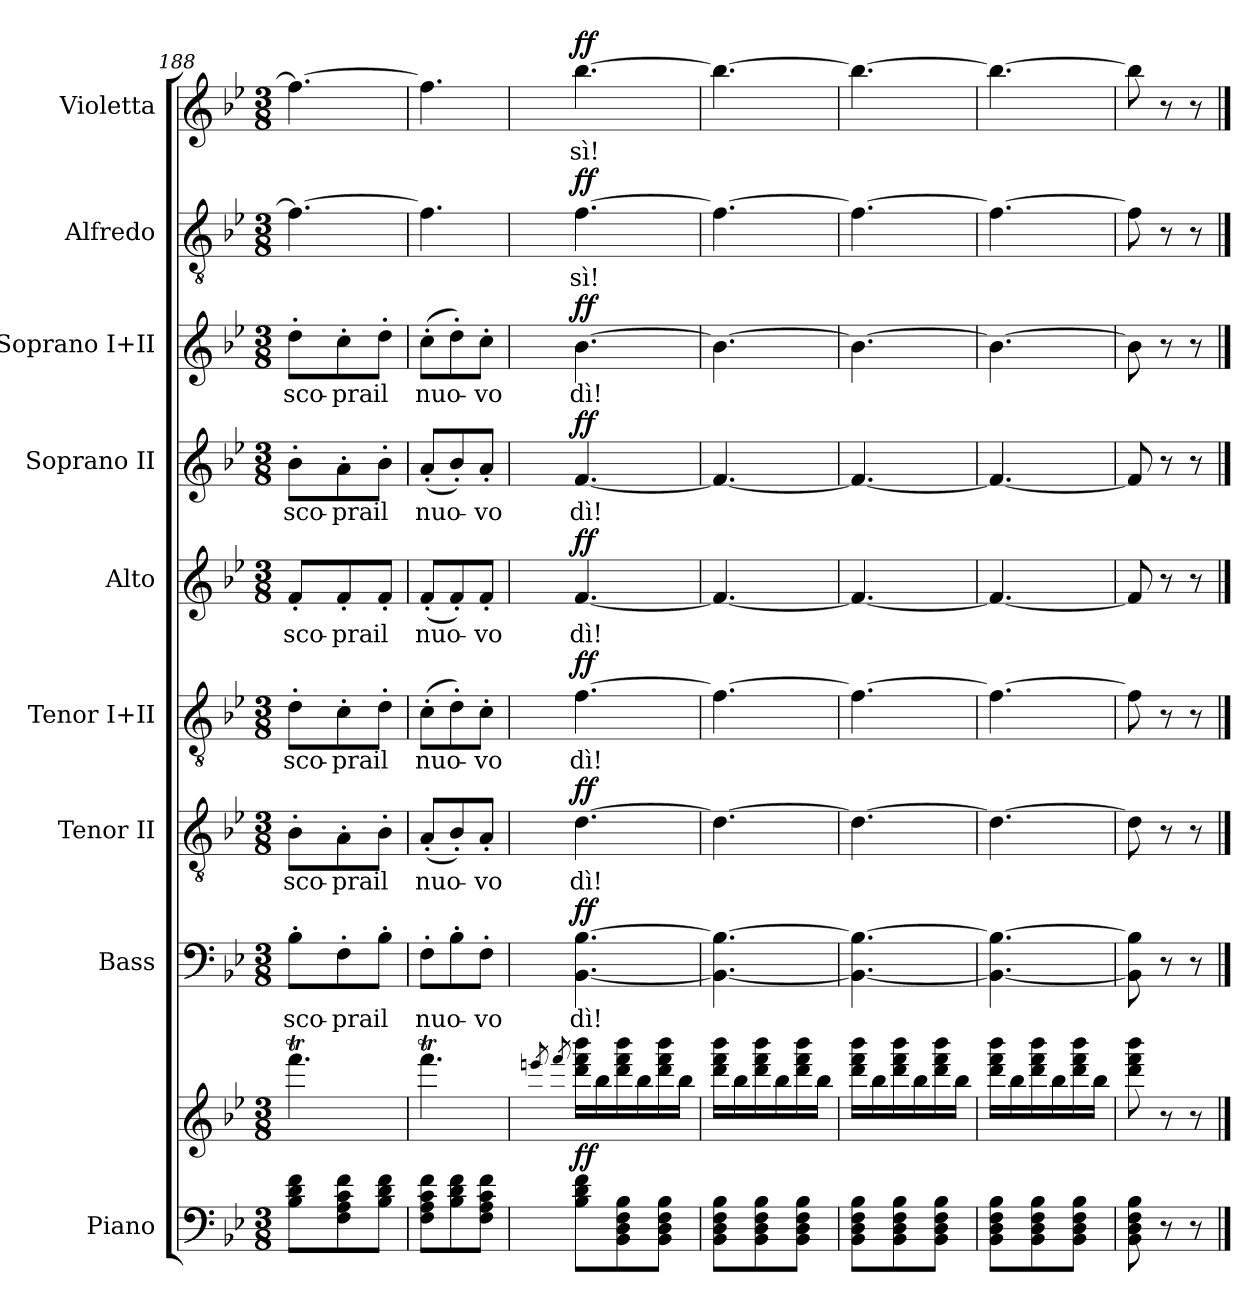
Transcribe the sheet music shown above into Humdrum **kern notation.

**kern	**kern	**dynam	**kern	**text	**dynam	**kern	**text	**dynam	**kern	**text	**dynam	**kern	**text	**dynam	**kern	**text	**dynam	**kern	**text	**dynam	**kern	**text	**dynam	**kern	**text	**dynam
*part9	*part9	*part9	*part8	*part8	*part8	*part7	*part7	*part7	*part6	*part6	*part6	*part5	*part5	*part5	*part4	*part4	*part4	*part3	*part3	*part3	*part2	*part2	*part2	*part1	*part1	*part1
*staff10	*staff9	*staff9/10	*staff8	*staff8	*staff8	*staff7	*staff7	*staff7	*staff6	*staff6	*staff6	*staff5	*staff5	*staff5	*staff4	*staff4	*staff4	*staff3	*staff3	*staff3	*staff2	*staff2	*staff2	*staff1	*staff1	*staff1
*I"Piano	*	*	*I"Bass	*	*	*I"Tenor II	*	*	*I"Tenor I+II	*	*	*I"Alto	*	*	*I"Soprano II	*	*	*I"Soprano I+II	*	*	*I"Alfredo	*	*	*I"Violetta	*	*
*I'Pno.	*	*	*I'B.	*	*	*I'T.II	*	*	*I'T.I+II	*	*	*I'A.	*	*	*I'S.II	*	*	*I'S.I+II	*	*	*I'Alf.	*	*	*I'Vio.	*	*
*clefF4	*clefG2	*	*clefF4	*	*	*clefGv2	*	*	*clefGv2	*	*	*clefG2	*	*	*clefG2	*	*	*clefG2	*	*	*clefGv2	*	*	*clefG2	*	*
*k[b-e-]	*k[b-e-]	*	*k[b-e-]	*	*	*k[b-e-]	*	*	*k[b-e-]	*	*	*k[b-e-]	*	*	*k[b-e-]	*	*	*k[b-e-]	*	*	*k[b-e-]	*	*	*k[b-e-]	*	*
*M3/8	*M3/8	*	*M3/8	*	*	*M3/8	*	*	*M3/8	*	*	*M3/8	*	*	*M3/8	*	*	*M3/8	*	*	*M3/8	*	*	*M3/8	*	*
=188	=188	=188	=188	=188	=188	=188	=188	=188	=188	=188	=188	=188	=188	=188	=188	=188	=188	=188	=188	=188	=188	=188	=188	=188	=188	=188
8B-\ 8d\ 8f\L	4.fffT\	.	8B-'\L	sco-	.	8B-'\L	sco-	.	8d'\L	sco-	.	8f'/L	sco-	.	8b-'\L	sco-	.	8dd'\L	sco-	.	4.f\_	.	.	4.ff\_	.	.
8F\ 8A\ 8c\ 8f\	.	.	8F'\	-pra	.	8A'\	-pra	.	8c'\	-pra	.	8f'/	-pra	.	8a'\	-pra	.	8cc'\	-pra	.	.	.	.	.	.	.
8B-\ 8d\ 8f\J	.	.	8B-'\J	il	.	8B-'\J	il	.	8d'\J	il	.	8f'/J	il	.	8b-'\J	il	.	8dd'\J	il	.	.	.	.	.	.	.
=189	=189	=189	=189	=189	=189	=189	=189	=189	=189	=189	=189	=189	=189	=189	=189	=189	=189	=189	=189	=189	=189	=189	=189	=189	=189	=189
8F\ 8A\ 8c\ 8f\L	4.fffT\	.	8F'\L	nuo-	.	(8A'/L	nuo-	.	(8c'\L	nuo-	.	(8f'/L	nuo-	.	(8a'/L	nuo-	.	(8cc'\L	nuo-	.	4.f\]	.	.	4.ff\]	.	.
8B-\ 8d\ 8f\	.	.	8B-'\	.	.	8B-'/)	.	.	8d'\)	.	.	8f'/)	.	.	8b-'/)	.	.	8dd'\)	.	.	.	.	.	.	.	.
8F\ 8A\ 8c\ 8f\J	.	.	8F'\J	-vo	.	8A'/J	-vo	.	8c'\J	-vo	.	8f'/J	-vo	.	8a'/J	-vo	.	8cc'\J	-vo	.	.	.	.	.	.	.
=190	=190	=190	=190	=190	=190	=190	=190	=190	=190	=190	=190	=190	=190	=190	=190	=190	=190	=190	=190	=190	=190	=190	=190	=190	=190	=190
.	8qeeen/	.	.	.	.	.	.	.	.	.	.	.	.	.	.	.	.	.	.	.	.	.	.	.	.	.
.	8qfff/	.	.	.	.	.	.	.	.	.	.	.	.	.	.	.	.	.	.	.	.	.	.	.	.	.
!	!	!LO:DY:b	!	!	!LO:DY:a	!	!	!LO:DY:a	!	!	!LO:DY:a	!	!	!LO:DY:a	!	!	!LO:DY:a	!	!	!LO:DY:a	!	!	!LO:DY:a	!	!	!LO:DY:a
8B-\ 8d\ 8f\L	16ddd\ 16fff\ 16bbb-\LL	ff	[4.BB-\ [4.B-\	dì!	ff	[4.d\	dì!	ff	[4.f\	dì!	ff	[4.f/	dì!	ff	[4.f/	dì!	ff	[4.b-\	dì!	ff	[4.f\	sì!	ff	[4.bb-\	sì!	ff
.	16bb-\	.	.	.	.	.	.	.	.	.	.	.	.	.	.	.	.	.	.	.	.	.	.	.	.	.
8BB-\ 8D\ 8F\ 8B-\	16ddd\ 16fff\ 16bbb-\	.	.	.	.	.	.	.	.	.	.	.	.	.	.	.	.	.	.	.	.	.	.	.	.	.
.	16bb-\	.	.	.	.	.	.	.	.	.	.	.	.	.	.	.	.	.	.	.	.	.	.	.	.	.
8BB-\ 8D\ 8F\ 8B-\J	16ddd\ 16fff\ 16bbb-\	.	.	.	.	.	.	.	.	.	.	.	.	.	.	.	.	.	.	.	.	.	.	.	.	.
.	16bb-\JJ	.	.	.	.	.	.	.	.	.	.	.	.	.	.	.	.	.	.	.	.	.	.	.	.	.
=191	=191	=191	=191	=191	=191	=191	=191	=191	=191	=191	=191	=191	=191	=191	=191	=191	=191	=191	=191	=191	=191	=191	=191	=191	=191	=191
8BB-\ 8D\ 8F\ 8B-\L	16ddd\ 16fff\ 16bbb-\LL	.	4.BB-\_ 4.B-\_	.	.	4.d\_	.	.	4.f\_	.	.	4.f/_	.	.	4.f/_	.	.	4.b-\_	.	.	4.f\_	.	.	4.bb-\_	.	.
.	16bb-\	.	.	.	.	.	.	.	.	.	.	.	.	.	.	.	.	.	.	.	.	.	.	.	.	.
8BB-\ 8D\ 8F\ 8B-\	16ddd\ 16fff\ 16bbb-\	.	.	.	.	.	.	.	.	.	.	.	.	.	.	.	.	.	.	.	.	.	.	.	.	.
.	16bb-\	.	.	.	.	.	.	.	.	.	.	.	.	.	.	.	.	.	.	.	.	.	.	.	.	.
8BB-\ 8D\ 8F\ 8B-\J	16ddd\ 16fff\ 16bbb-\	.	.	.	.	.	.	.	.	.	.	.	.	.	.	.	.	.	.	.	.	.	.	.	.	.
.	16bb-\JJ	.	.	.	.	.	.	.	.	.	.	.	.	.	.	.	.	.	.	.	.	.	.	.	.	.
=192	=192	=192	=192	=192	=192	=192	=192	=192	=192	=192	=192	=192	=192	=192	=192	=192	=192	=192	=192	=192	=192	=192	=192	=192	=192	=192
8BB-\ 8D\ 8F\ 8B-\L	16ddd\ 16fff\ 16bbb-\LL	.	4.BB-\_ 4.B-\_	.	.	4.d\_	.	.	4.f\_	.	.	4.f/_	.	.	4.f/_	.	.	4.b-\_	.	.	4.f\_	.	.	4.bb-\_	.	.
.	16bb-\	.	.	.	.	.	.	.	.	.	.	.	.	.	.	.	.	.	.	.	.	.	.	.	.	.
8BB-\ 8D\ 8F\ 8B-\	16ddd\ 16fff\ 16bbb-\	.	.	.	.	.	.	.	.	.	.	.	.	.	.	.	.	.	.	.	.	.	.	.	.	.
.	16bb-\	.	.	.	.	.	.	.	.	.	.	.	.	.	.	.	.	.	.	.	.	.	.	.	.	.
8BB-\ 8D\ 8F\ 8B-\J	16ddd\ 16fff\ 16bbb-\	.	.	.	.	.	.	.	.	.	.	.	.	.	.	.	.	.	.	.	.	.	.	.	.	.
.	16bb-\JJ	.	.	.	.	.	.	.	.	.	.	.	.	.	.	.	.	.	.	.	.	.	.	.	.	.
=193	=193	=193	=193	=193	=193	=193	=193	=193	=193	=193	=193	=193	=193	=193	=193	=193	=193	=193	=193	=193	=193	=193	=193	=193	=193	=193
8BB-\ 8D\ 8F\ 8B-\L	16ddd\ 16fff\ 16bbb-\LL	.	4.BB-\_ 4.B-\_	.	.	4.d\_	.	.	4.f\_	.	.	4.f/_	.	.	4.f/_	.	.	4.b-\_	.	.	4.f\_	.	.	4.bb-\_	.	.
.	16bb-\	.	.	.	.	.	.	.	.	.	.	.	.	.	.	.	.	.	.	.	.	.	.	.	.	.
8BB-\ 8D\ 8F\ 8B-\	16ddd\ 16fff\ 16bbb-\	.	.	.	.	.	.	.	.	.	.	.	.	.	.	.	.	.	.	.	.	.	.	.	.	.
.	16bb-\	.	.	.	.	.	.	.	.	.	.	.	.	.	.	.	.	.	.	.	.	.	.	.	.	.
8BB-\ 8D\ 8F\ 8B-\J	16ddd\ 16fff\ 16bbb-\	.	.	.	.	.	.	.	.	.	.	.	.	.	.	.	.	.	.	.	.	.	.	.	.	.
.	16bb-\JJ	.	.	.	.	.	.	.	.	.	.	.	.	.	.	.	.	.	.	.	.	.	.	.	.	.
=194	=194	=194	=194	=194	=194	=194	=194	=194	=194	=194	=194	=194	=194	=194	=194	=194	=194	=194	=194	=194	=194	=194	=194	=194	=194	=194
8BB-\ 8D\ 8F\ 8B-\	8ddd\ 8fff\ 8bbb-\	.	8BB-\] 8B-\]	.	.	8d\]	.	.	8f\]	.	.	8f/]	.	.	8f/]	.	.	8b-\]	.	.	8f\]	.	.	8bb-\]	.	.
8r	8r	.	8r	.	.	8r	.	.	8r	.	.	8r	.	.	8r	.	.	8r	.	.	8r	.	.	8r	.	.
8r	8r	.	8r	.	.	8r	.	.	8r	.	.	8r	.	.	8r	.	.	8r	.	.	8r	.	.	8r	.	.
==	==	==	==	==	==	==	==	==	==	==	==	==	==	==	==	==	==	==	==	==	==	==	==	==	==	==
*-	*-	*-	*-	*-	*-	*-	*-	*-	*-	*-	*-	*-	*-	*-	*-	*-	*-	*-	*-	*-	*-	*-	*-	*-	*-	*-
